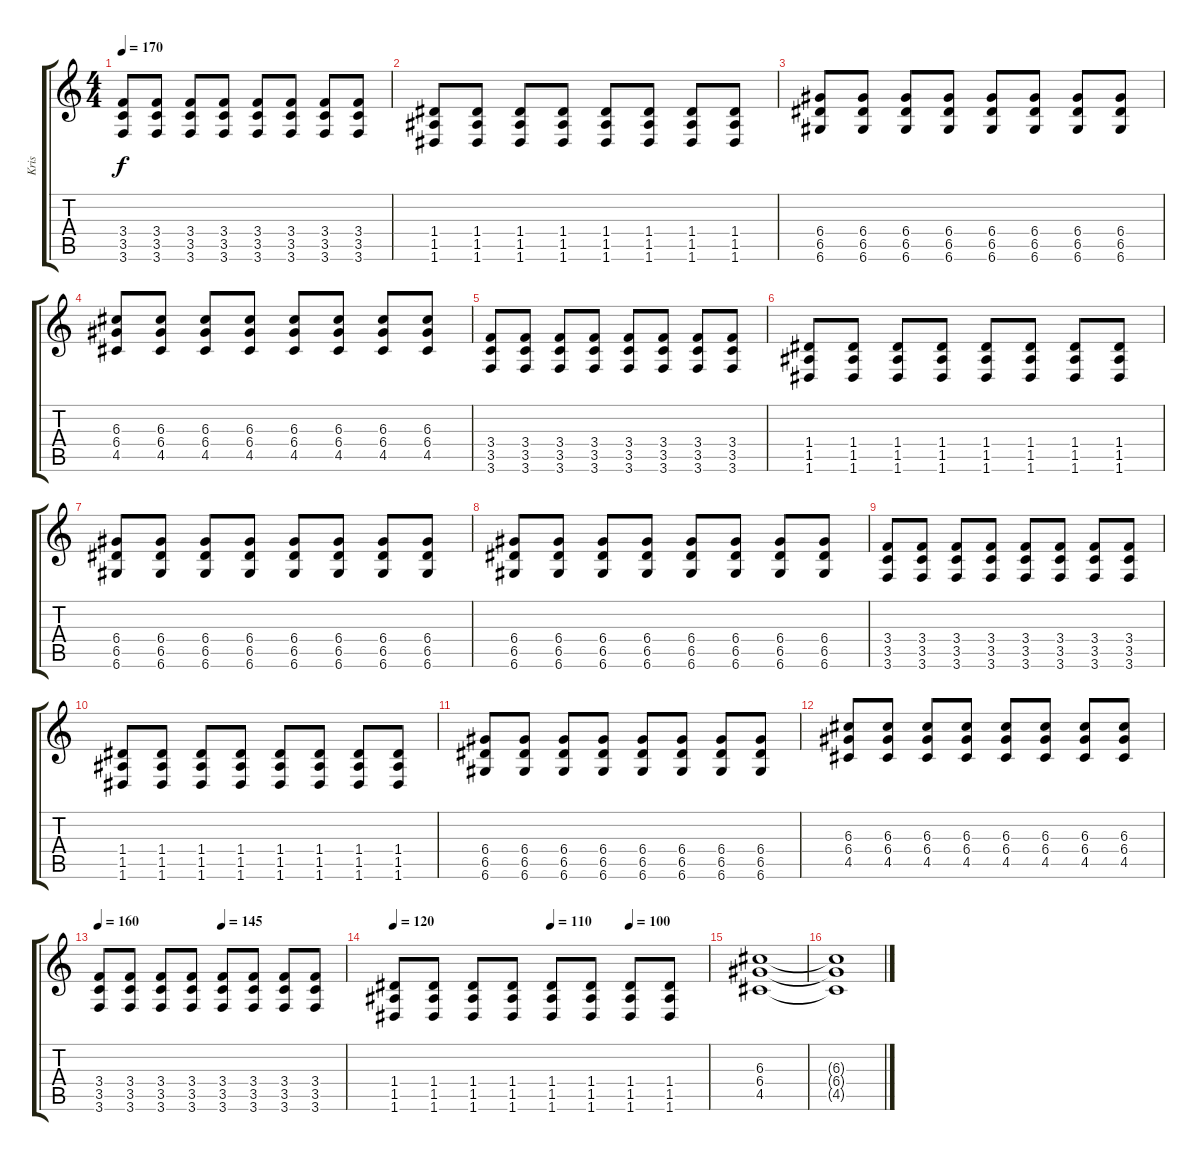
\track ("Kris" "Kris") {instrument electricguitarmuted}
\staff {score tabs}
\tuning (E4 B3 G3 D3 A2 D2) {hide}
\ts (4 4)
\tempo 170
\clef g2
\ks c
(3.4 3.5 3.6).8{dy f instrument distortionguitar} (3.4 3.5 3.6).8 (3.4 3.5 3.6).8 (3.4 3.5 3.6).8 (3.4 3.5 3.6).8 (3.4 3.5 3.6).8 (3.4 3.5 3.6).8 (3.4 3.5 3.6).8 |
(1.4 1.5 1.6).8 (1.4 1.5 1.6).8 (1.4 1.5 1.6).8 (1.4 1.5 1.6).8 (1.4 1.5 1.6).8 (1.4 1.5 1.6).8 (1.4 1.5 1.6).8 (1.4 1.5 1.6).8 |
(6.4 6.5 6.6).8 (6.4 6.5 6.6).8 (6.4 6.5 6.6).8 (6.4 6.5 6.6).8 (6.4 6.5 6.6).8 (6.4 6.5 6.6).8 (6.4 6.5 6.6).8 (6.4 6.5 6.6).8 |
(6.3 6.4 4.5).8 (6.3 6.4 4.5).8 (6.3 6.4 4.5).8 (6.3 6.4 4.5).8 (6.3 6.4 4.5).8 (6.3 6.4 4.5).8 (6.3 6.4 4.5).8 (6.3 6.4 4.5).8 |
(3.4 3.5 3.6).8{instrument distortionguitar} (3.4 3.5 3.6).8 (3.4 3.5 3.6).8 (3.4 3.5 3.6).8 (3.4 3.5 3.6).8 (3.4 3.5 3.6).8 (3.4 3.5 3.6).8 (3.4 3.5 3.6).8 |
(1.4 1.5 1.6).8 (1.4 1.5 1.6).8 (1.4 1.5 1.6).8 (1.4 1.5 1.6).8 (1.4 1.5 1.6).8 (1.4 1.5 1.6).8 (1.4 1.5 1.6).8 (1.4 1.5 1.6).8 |
(6.4 6.5 6.6).8 (6.4 6.5 6.6).8 (6.4 6.5 6.6).8 (6.4 6.5 6.6).8 (6.4 6.5 6.6).8 (6.4 6.5 6.6).8 (6.4 6.5 6.6).8 (6.4 6.5 6.6).8 |
(6.4 6.5 6.6).8 (6.4 6.5 6.6).8 (6.4 6.5 6.6).8 (6.4 6.5 6.6).8 (6.4 6.5 6.6).8 (6.4 6.5 6.6).8 (6.4 6.5 6.6).8 (6.4 6.5 6.6).8 |
(3.4 3.5 3.6).8{volume 11 instrument distortionguitar} (3.4 3.5 3.6).8 (3.4 3.5 3.6).8 (3.4 3.5 3.6).8 (3.4 3.5 3.6).8 (3.4 3.5 3.6).8 (3.4 3.5 3.6).8 (3.4 3.5 3.6).8 |
(1.4 1.5 1.6).8 (1.4 1.5 1.6).8 (1.4 1.5 1.6).8 (1.4 1.5 1.6).8 (1.4 1.5 1.6).8 (1.4 1.5 1.6).8 (1.4 1.5 1.6).8 (1.4 1.5 1.6).8 |
(6.4 6.5 6.6).8 (6.4 6.5 6.6).8 (6.4 6.5 6.6).8 (6.4 6.5 6.6).8 (6.4 6.5 6.6).8 (6.4 6.5 6.6).8 (6.4 6.5 6.6).8 (6.4 6.5 6.6).8 |
(6.3 6.4 4.5).8 (6.3 6.4 4.5).8 (6.3 6.4 4.5).8 (6.3 6.4 4.5).8 (6.3 6.4 4.5).8 (6.3 6.4 4.5).8 (6.3 6.4 4.5).8 (6.3 6.4 4.5).8 |
\tempo 160
\tempo (145 0.5)
(3.4 3.5 3.6).8{instrument distortionguitar} (3.4 3.5 3.6).8 (3.4 3.5 3.6).8 (3.4 3.5 3.6).8 (3.4 3.5 3.6).8 (3.4 3.5 3.6).8 (3.4 3.5 3.6).8 (3.4 3.5 3.6).8 |
\tempo 120
\tempo (110 0.5)
\tempo (100 0.75)
(1.4 1.5 1.6).8 (1.4 1.5 1.6).8 (1.4 1.5 1.6).8 (1.4 1.5 1.6).8 (1.4 1.5 1.6).8 (1.4 1.5 1.6).8 (1.4 1.5 1.6).8 (1.4 1.5 1.6).8 |
(6.3 6.4 4.5).1{volume 0} |
(6.3{t} 6.4{t} 4.5{t}).1
